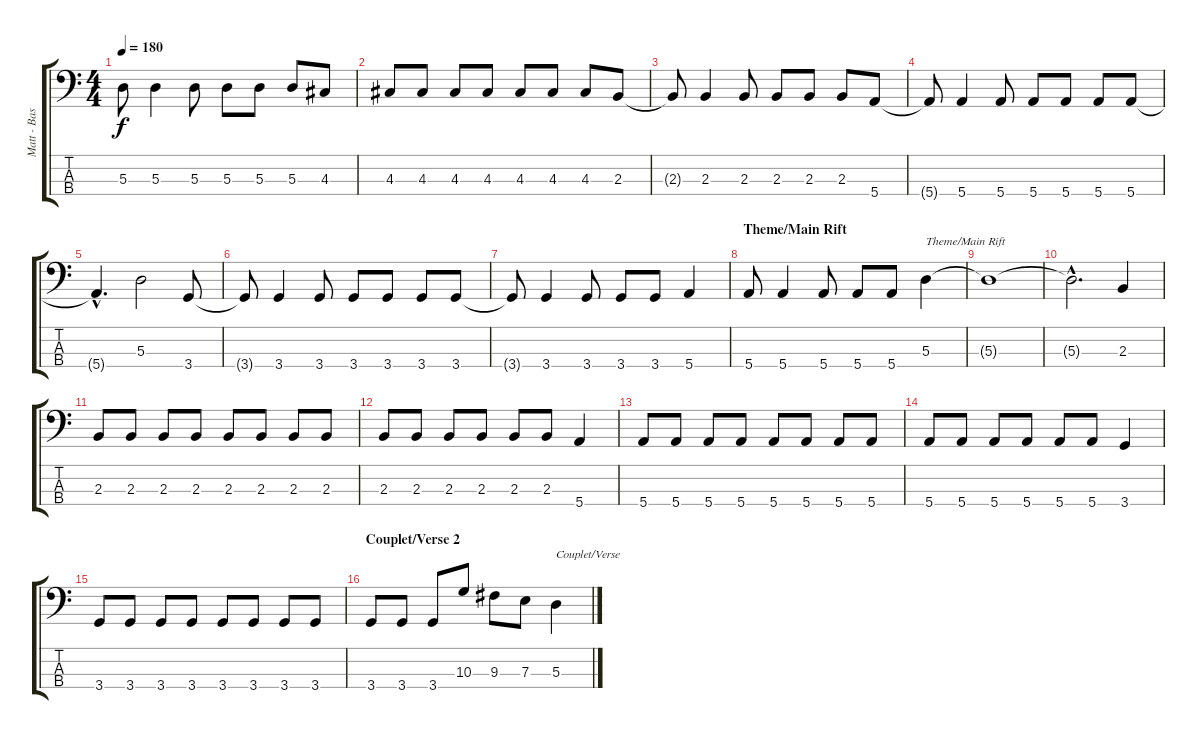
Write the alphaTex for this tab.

\track ("Matt - Basse/Bass" "Matt - Bas") {instrument electricbassfinger}
\staff {score tabs}
\tuning (G2 D2 A1 E1) {hide}
\ts (4 4)
\tempo 180
\clef f4
\ks c
5.3{t}.8{dy f} 5.3.4 5.3.8 5.3.8 5.3.8 5.3.8 4.3.8 |
4.3.8 4.3.8 4.3.8 4.3.8 4.3.8 4.3.8 4.3.8 2.3.8 |
2.3{t}.8 2.3.4 2.3.8 2.3.8 2.3.8 2.3.8 5.4.8 |
5.4{t}.8 5.4.4 5.4.8 5.4.8 5.4.8 5.4.8 5.4.8 |
5.4{hac t}.4{d} 5.3.2 3.4.8 |
3.4{t}.8 3.4.4 3.4.8 3.4.8 3.4.8 3.4.8 3.4.8 |
3.4{t}.8 3.4.4 3.4.8 3.4.8 3.4.8 5.4.4 |
\section ("" "Theme/Main Rift")
5.4.8 5.4.4 5.4.8 5.4.8 5.4.8 5.3.4{txt "Theme/Main Rift" volume 0} |
5.3{t}.1 |
5.3{hac t}.2{d} 2.3.4{volume 9} |
2.3.8 2.3.8 2.3.8 2.3.8 2.3.8 2.3.8 2.3.8 2.3.8 |
2.3.8 2.3.8 2.3.8 2.3.8 2.3.8 2.3.8 5.4.4 |
5.4.8 5.4.8 5.4.8 5.4.8 5.4.8 5.4.8 5.4.8 5.4.8 |
5.4.8 5.4.8 5.4.8 5.4.8 5.4.8 5.4.8 3.4.4 |
3.4.8 3.4.8 3.4.8 3.4.8 3.4.8 3.4.8 3.4.8 3.4.8 |
\section ("" "Couplet/Verse 2")
3.4.8 3.4.8 3.4.8 10.3.8 9.3.8 7.3.8 5.3.4{txt "Couplet/Verse"}
